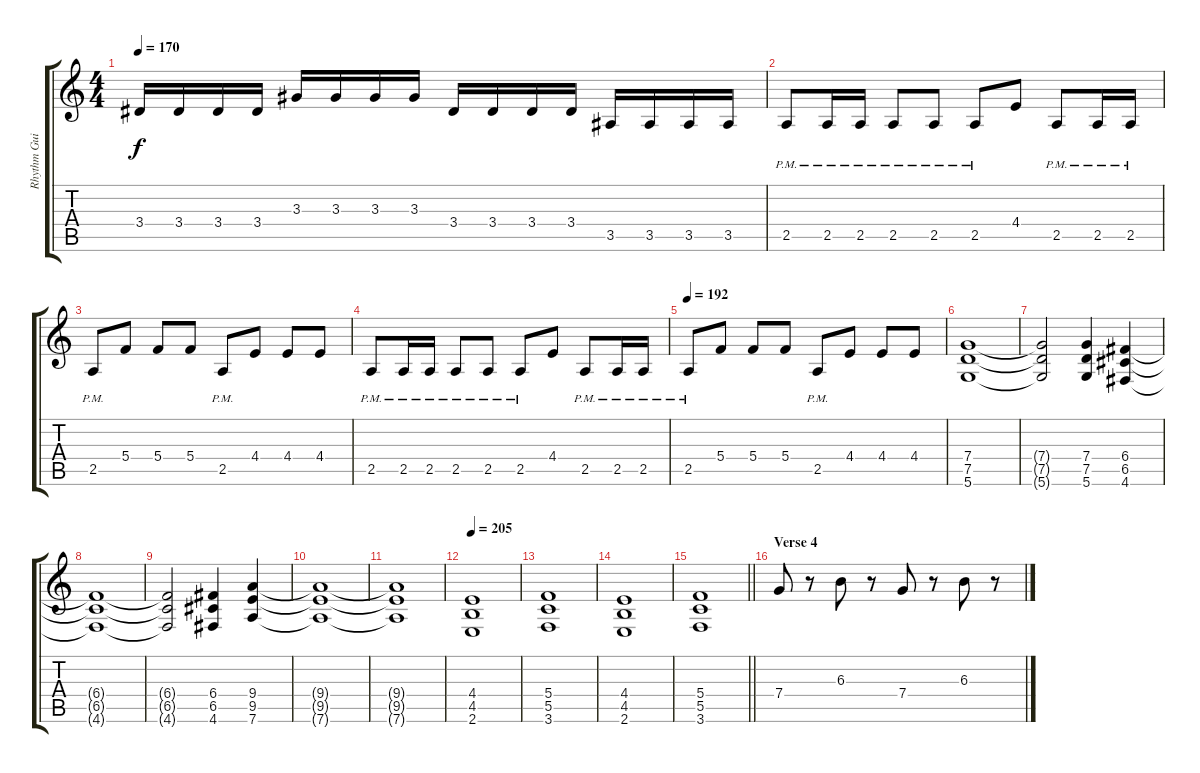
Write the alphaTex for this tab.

\track ("Rhythm Guitar" "Rhythm Gui") {instrument distortionguitar}
\staff {score tabs}
\tuning (D4 A3 F3 C3 G2 D2) {hide}
\ts (4 4)
\tempo 170
\clef g2
\ks c
3.4.16{dy f} 3.4.16 3.4.16 3.4.16 3.3.16 3.3.16 3.3.16 3.3.16 3.4.16 3.4.16 3.4.16 3.4.16 3.5.16 3.5.16 3.5.16 3.5.16 |
2.5{pm}.8 2.5{pm}.16 2.5{pm}.16 2.5{pm}.8 2.5{pm}.8 2.5{pm}.8 4.4.8 2.5{pm}.8 2.5{pm}.16 2.5{pm}.16 |
2.5{pm}.8 5.4.8 5.4.8 5.4.8 2.5{pm}.8 4.4.8 4.4.8 4.4.8 |
2.5{pm}.8 2.5{pm}.16 2.5{pm}.16 2.5{pm}.8 2.5{pm}.8 2.5{pm}.8 4.4.8 2.5{pm}.8 2.5{pm}.16 2.5{pm}.16 |
\tempo 192
2.5{pm}.8 5.4.8 5.4.8 5.4.8 2.5{pm}.8 4.4.8 4.4.8 4.4.8 |
(7.4 7.5 5.6).1 |
(7.4{t} 7.5{t} 5.6{t}).2 (7.4 7.5 5.6).4 (6.4 6.5 4.6).4 |
(6.4{t} 6.5{t} 4.6{t}).1 |
(6.4{t} 6.5{t} 4.6{t}).2 (6.4 6.5 4.6).4 (9.4 9.5 7.6).4 |
(9.4{t} 9.5{t} 7.6{t}).1 |
(9.4{t} 9.5{t} 7.6{t}).1 |
\tempo 205
(4.4 4.5 2.6).1 |
(5.4 5.5 3.6).1 |
(4.4 4.5 2.6).1 |
\barLineRight lightlight
(5.4 5.5 3.6).1 |
\section ("" "Verse 4")
7.4.8 r.8 6.3.8 r.8 7.4.8 r.8 6.3.8 r.8
